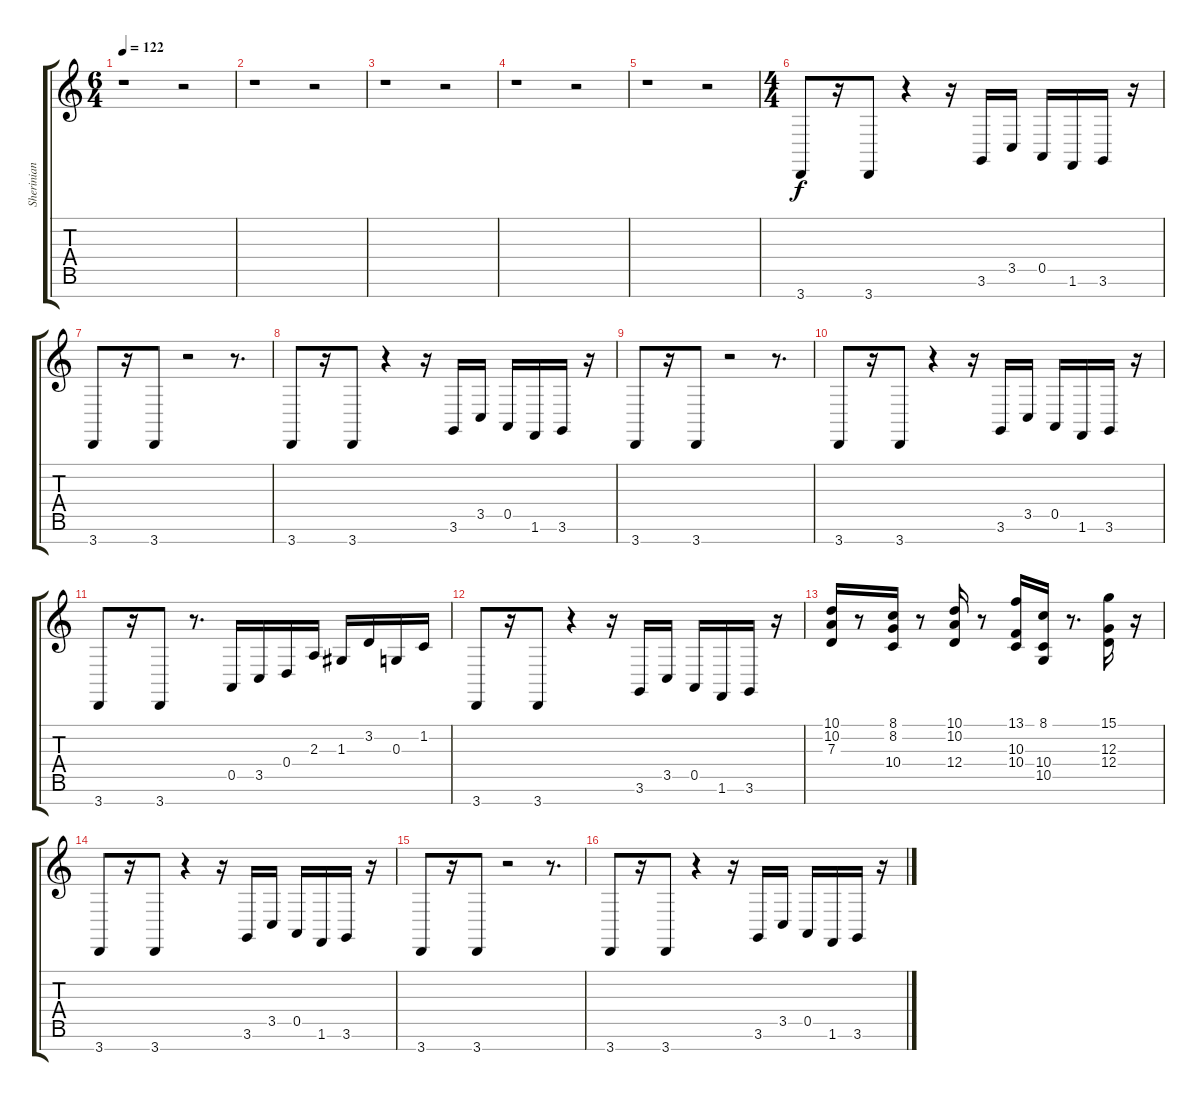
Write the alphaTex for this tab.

\track ("Sherinian Polysynth" "Sherinian ") {instrument pad3polysynth}
\staff {score tabs}
\tuning (E4 B3 G3 D3 A2 E2 B1) {hide}
\ts (6 4)
\tempo 122
\clef g2
\ks c
r.1{dy f} r.2 |
r.1 r.2 |
r.1 r.2 |
r.1 r.2 |
r.1 r.2 |
\ts (4 4)
3.7.8{instrument acousticgrandpiano} r.16 3.7.8 r.4 r.16 3.6.16 3.5.16 0.5.16 1.6.16 3.6.16 r.16 |
3.7.8 r.16 3.7.8 r.2 r.8{d} |
3.7.8 r.16 3.7.8 r.4 r.16 3.6.16 3.5.16 0.5.16 1.6.16 3.6.16 r.16 |
3.7.8 r.16 3.7.8 r.2 r.8{d} |
3.7.8 r.16 3.7.8 r.4 r.16 3.6.16 3.5.16 0.5.16 1.6.16 3.6.16 r.16 |
3.7.8 r.16 3.7.8 r.8{d} 0.5.16 3.5.16 0.4.16 2.3.16 1.3.16 3.2.16 0.3.16 1.2.16 |
3.7.8 r.16 3.7.8 r.4 r.16 3.6.16 3.5.16 0.5.16 1.6.16 3.6.16 r.16 |
(10.1 10.2 7.3).16 r.8 (8.1 8.2 10.4).16 r.8 (10.1 10.2 12.4).16 r.8 (13.1 10.3 10.4).16 (8.1 10.4 10.5).16 r.8{d} (15.1 12.3 12.4).16 r.16 |
3.7.8 r.16 3.7.8 r.4 r.16 3.6.16 3.5.16 0.5.16 1.6.16 3.6.16 r.16 |
3.7.8 r.16 3.7.8 r.2 r.8{d} |
3.7.8 r.16 3.7.8 r.4 r.16 3.6.16 3.5.16 0.5.16 1.6.16 3.6.16 r.16
